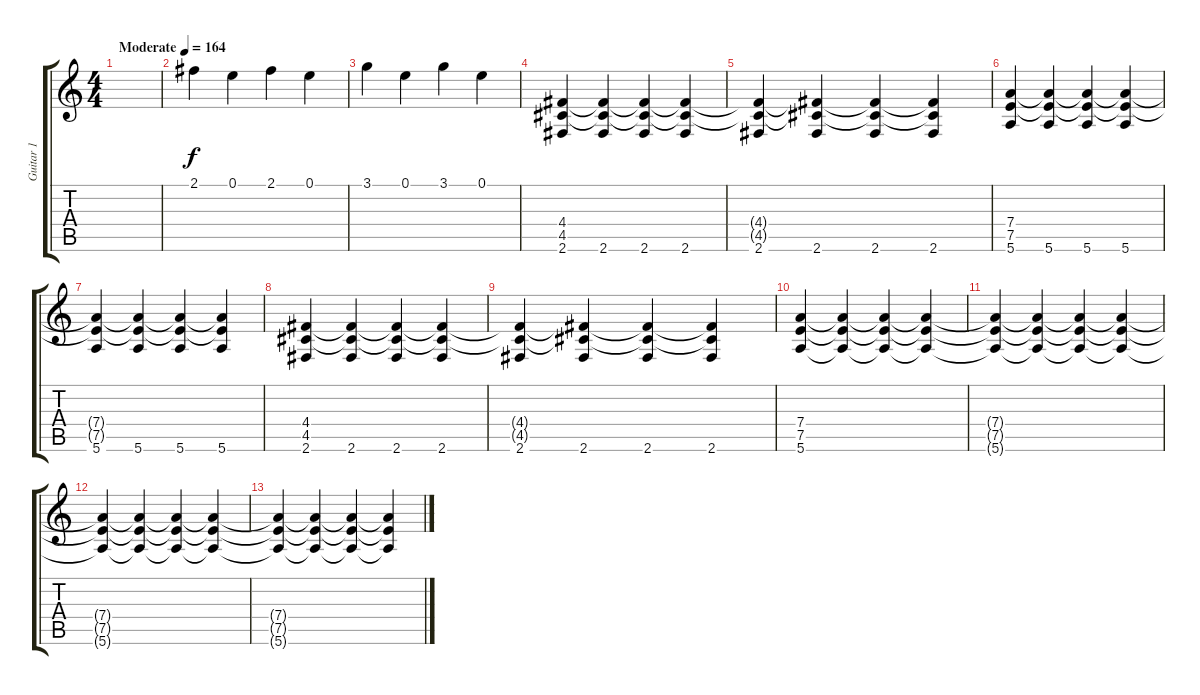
\track ("Guitar 1" "Guitar 1") {instrument distortionguitar}
\staff {score tabs}
\tuning (E4 B3 G3 D3 A2 E2) {hide}
\ts (4 4)
\tempo (164 "Moderate")
\clef g2
\ks c
|
2.1.4{instrument electricguitarjazz} 0.1.4 2.1.4 0.1.4 |
3.1.4 0.1.4 3.1.4 0.1.4 |
(4.4 4.5 2.6).4{instrument distortionguitar} (4.4{t} 4.5{t} 2.6).4 (4.4{t} 4.5{t} 2.6).4 (4.4{t} 4.5{t} 2.6).4 |
(4.4{t} 4.5{t} 2.6).4 (4.4{t} 4.5{t} 2.6).4 (4.4{t} 4.5{t} 2.6).4 (4.4{t} 4.5{t} 2.6).4 |
(7.4 7.5 5.6).4 (7.4{t} 7.5{t} 5.6).4 (7.4{t} 7.5{t} 5.6).4 (7.4{t} 7.5{t} 5.6).4 |
(7.4{t} 7.5{t} 5.6).4 (7.4{t} 7.5{t} 5.6).4 (7.4{t} 7.5{t} 5.6).4 (7.4{t} 7.5{t} 5.6).4 |
(4.4 4.5 2.6).4 (4.4{t} 4.5{t} 2.6).4 (4.4{t} 4.5{t} 2.6).4 (4.4{t} 4.5{t} 2.6).4 |
(4.4{t} 4.5{t} 2.6).4 (4.4{t} 4.5{t} 2.6).4 (4.4{t} 4.5{t} 2.6).4 (4.4{t} 4.5{t} 2.6).4 |
(7.4 7.5 5.6).4 (7.4{t} 7.5{t} 5.6{t}).4 (7.4{t} 7.5{t} 5.6{t}).4 (7.4{t} 7.5{t} 5.6{t}).4 |
(7.4{t} 7.5{t} 5.6{t}).4 (7.4{t} 7.5{t} 5.6{t}).4 (7.4{t} 7.5{t} 5.6{t}).4 (7.4{t} 7.5{t} 5.6{t}).4 |
(7.4{t} 7.5{t} 5.6{t}).4 (7.4{t} 7.5{t} 5.6{t}).4 (7.4{t} 7.5{t} 5.6{t}).4 (7.4{t} 7.5{t} 5.6{t}).4 |
(7.4{t} 7.5{t} 5.6{t}).4 (7.4{t} 7.5{t} 5.6{t}).4 (7.4{t} 7.5{t} 5.6{t}).4 (7.4{t} 7.5{t} 5.6{t}).4
